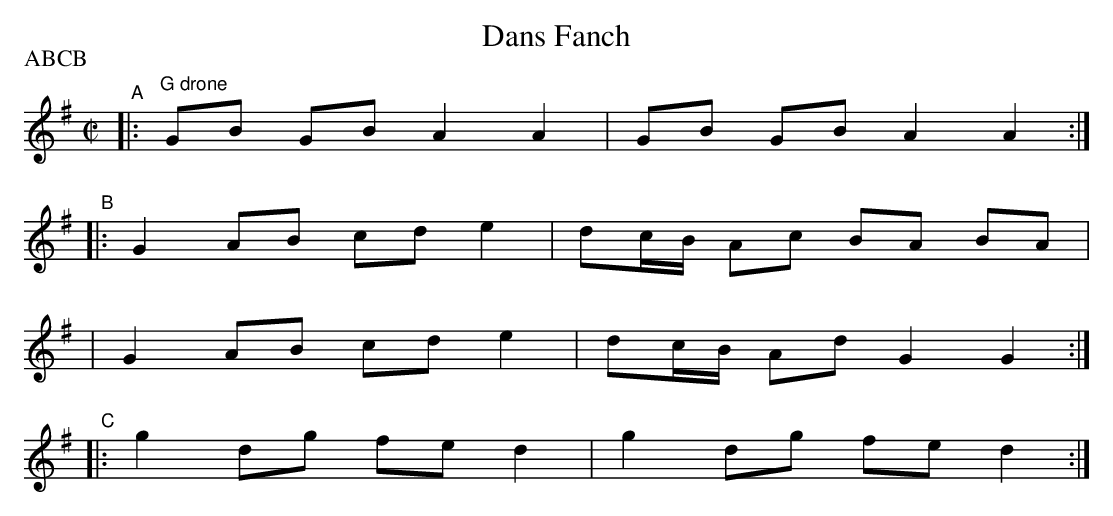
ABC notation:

X:1
T: Dans Fanch
M: C|
L: 1/8
P: ABCB
K: G
"A"\
|: "^G drone"GB GB A2 A2 | GB GB A2 A2 :|
"B"\
|: G2 AB cd e2 | dc/B/ Ac BA BA |
|  G2 AB cd e2 | dc/B/ Ad G2 G2 :|
"C"\
|: g2 dg fe d2 | g2 dg fe d2 :|
